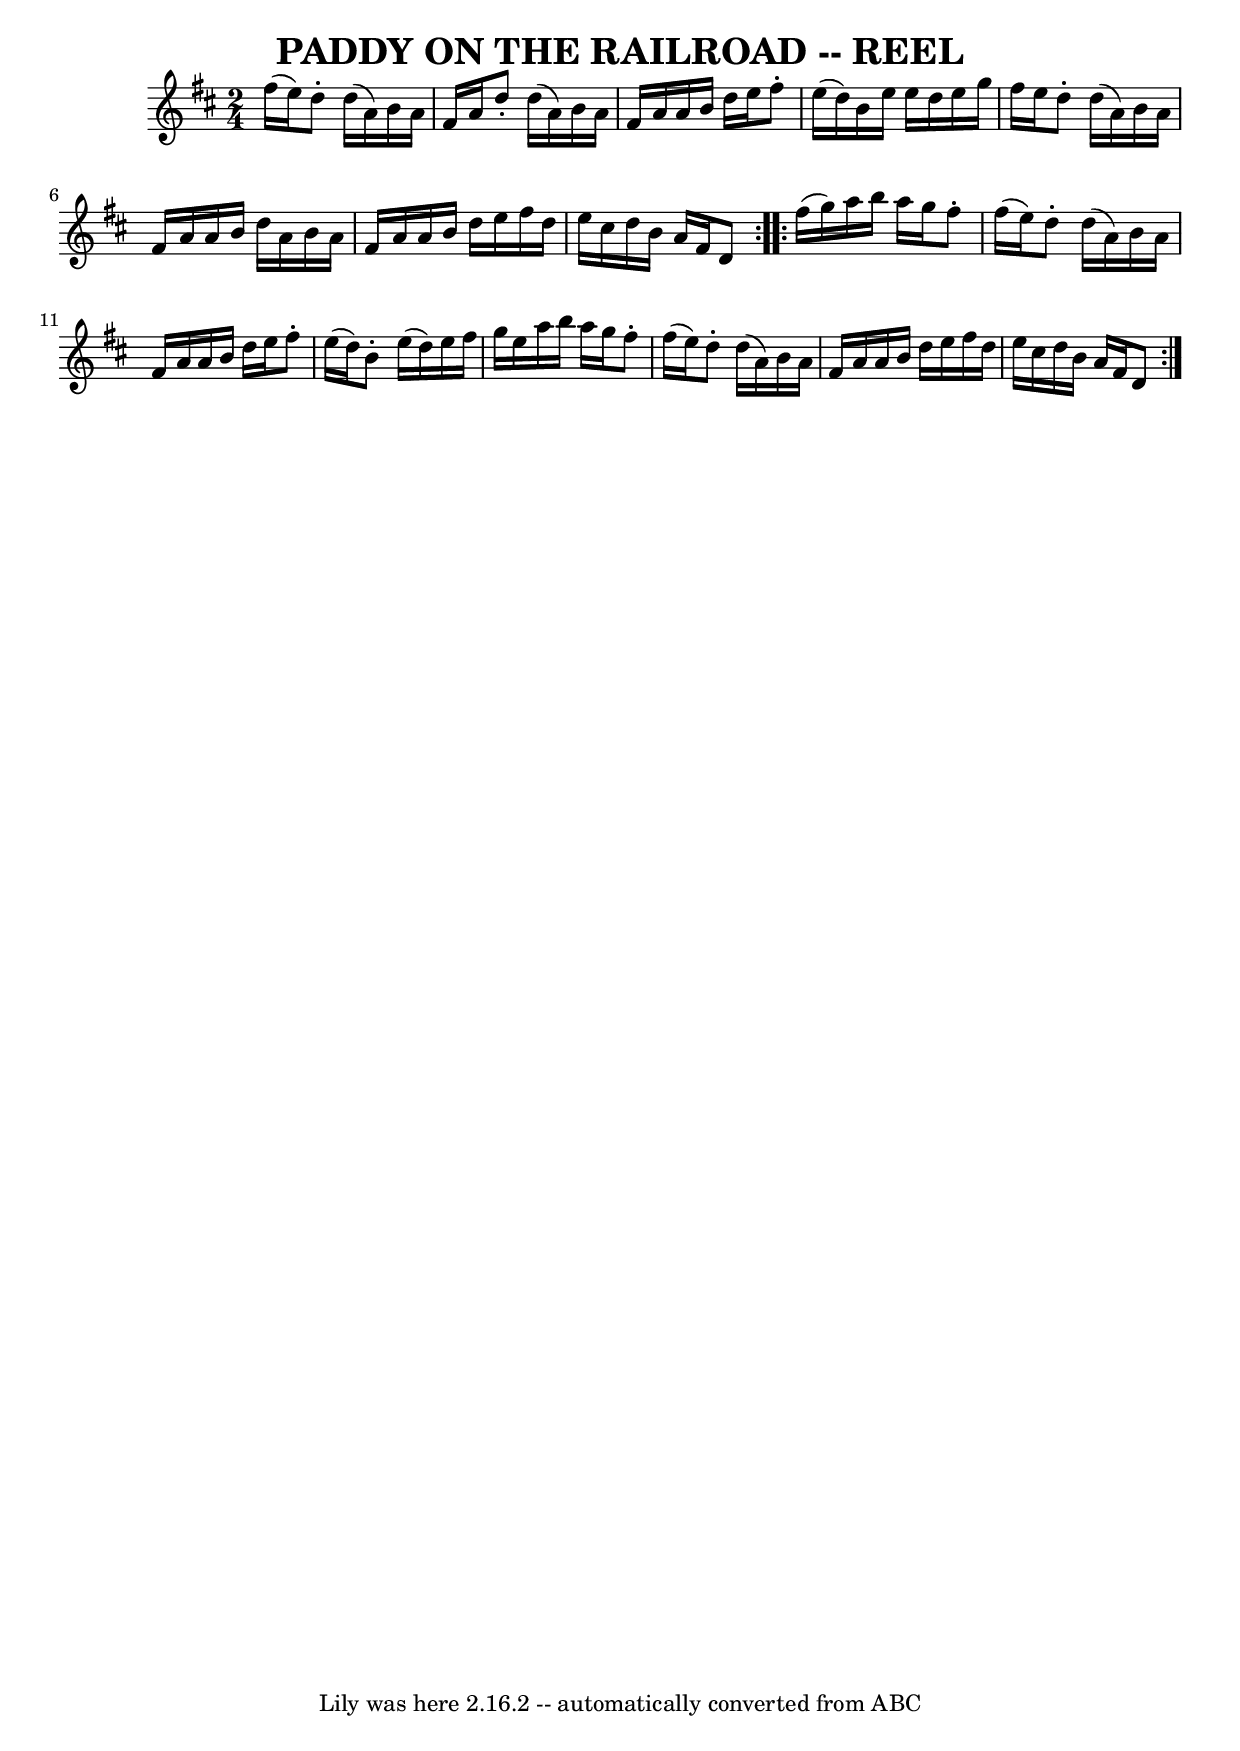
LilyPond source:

\version "2.16.2"
\include "Mammoth.ily"
\header {
  %% book = "Ryan's Mammoth Collection of Fiddle Tunes"
  crossRefNumber = "1"
  footnotes = "\\\\AKA The Merry Blacksmith"
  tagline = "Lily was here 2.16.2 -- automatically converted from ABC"
  title = "PADDY ON THE RAILROAD -- REEL"

}
voicedefault =  {



  \repeat volta 2 {

    \time 2/4 
    \key d \major
    fis''16 (e''16)   |
    d''8 -. d''16 
    (a'16) b'16 a'16 fis'16 a'16    |
    d''8 -. d''16 (
    a'16) b'16 a'16 fis'16 a'16    |
    a'16 b'16 d''16   
    e''16 fis''8 -. e''16 (d''16)   |
    b'16 e''16 e''16   
    d''16 e''16 g''16 fis''16 e''16    |
    d''8 -. d''16 (
    a'16) b'16 a'16 fis'16 a'16    |
    a'16 b'16 d''16  
    a'16 b'16 a'16 fis'16 a'16    |
    a'16 b'16 d''16    
    e''16 fis''16 d''16 e''16 cis''16    |
    d''16 b'16    
    a'16 fis'16 d'8    
  }     
  \repeat volta 2 {
    fis''16 (g''16)   
    |
    a''16 b''16 a''16 g''16 fis''8 -. fis''16 (e''16  -)   |
    d''8 -. d''16 (a'16) b'16 a'16 fis'16 a'16   
    |
    a'16 b'16 d''16 e''16 fis''8 -. e''16 (d''16)   
    |
    b'8 -. e''16 (d''16) e''16 fis''16 g''16 e''16    
    |
    a''16 b''16 a''16 g''16 fis''8 -. fis''16 (e''16  -)   |
    d''8 -. d''16 (a'16) b'16 a'16 fis'16 a'16   
    |
    a'16 b'16 d''16 e''16 fis''16 d''16 e''16    
    cis''16    |
    d''16 b'16 a'16 fis'16 d'8    
  }   

}

\score{
  <<

    \context Staff="default"
    {
      \voicedefault 
      
    }

  >>
  \layout {
    
  }
  \midi {
  }

}
